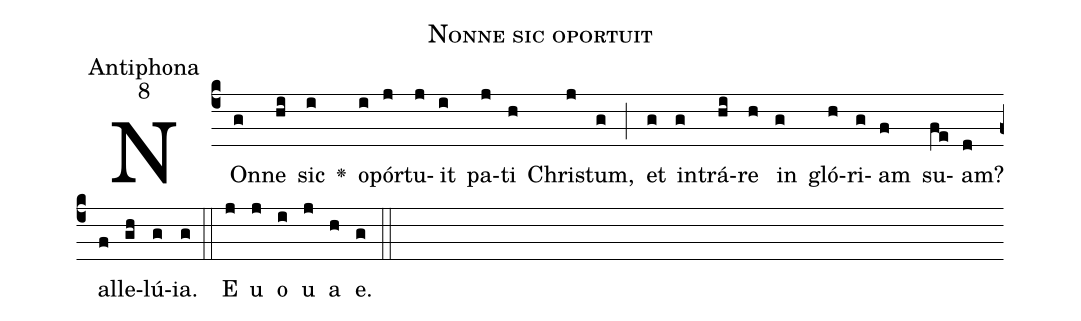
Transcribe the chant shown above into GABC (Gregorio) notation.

name:Nonne sic oportuit;
office-part:Antiphona;
mode:8;
%%
(c4)NOn(g)ne(hi) sic(i) <v>\greheightstar</v>() o(i)pór(j)tu(j)it(i) pa(j)ti(h) Chri(j)stum,(g) (;) et(g) in(g)trá(hi)re(h) in(g) gló(h)ri(g)am(f) su(fe)am?(d) al(f)le(gh)lú(g)ia.(g) (::)
E(j) u(j) o(i) u(j) a(h) e.(g) (::)
